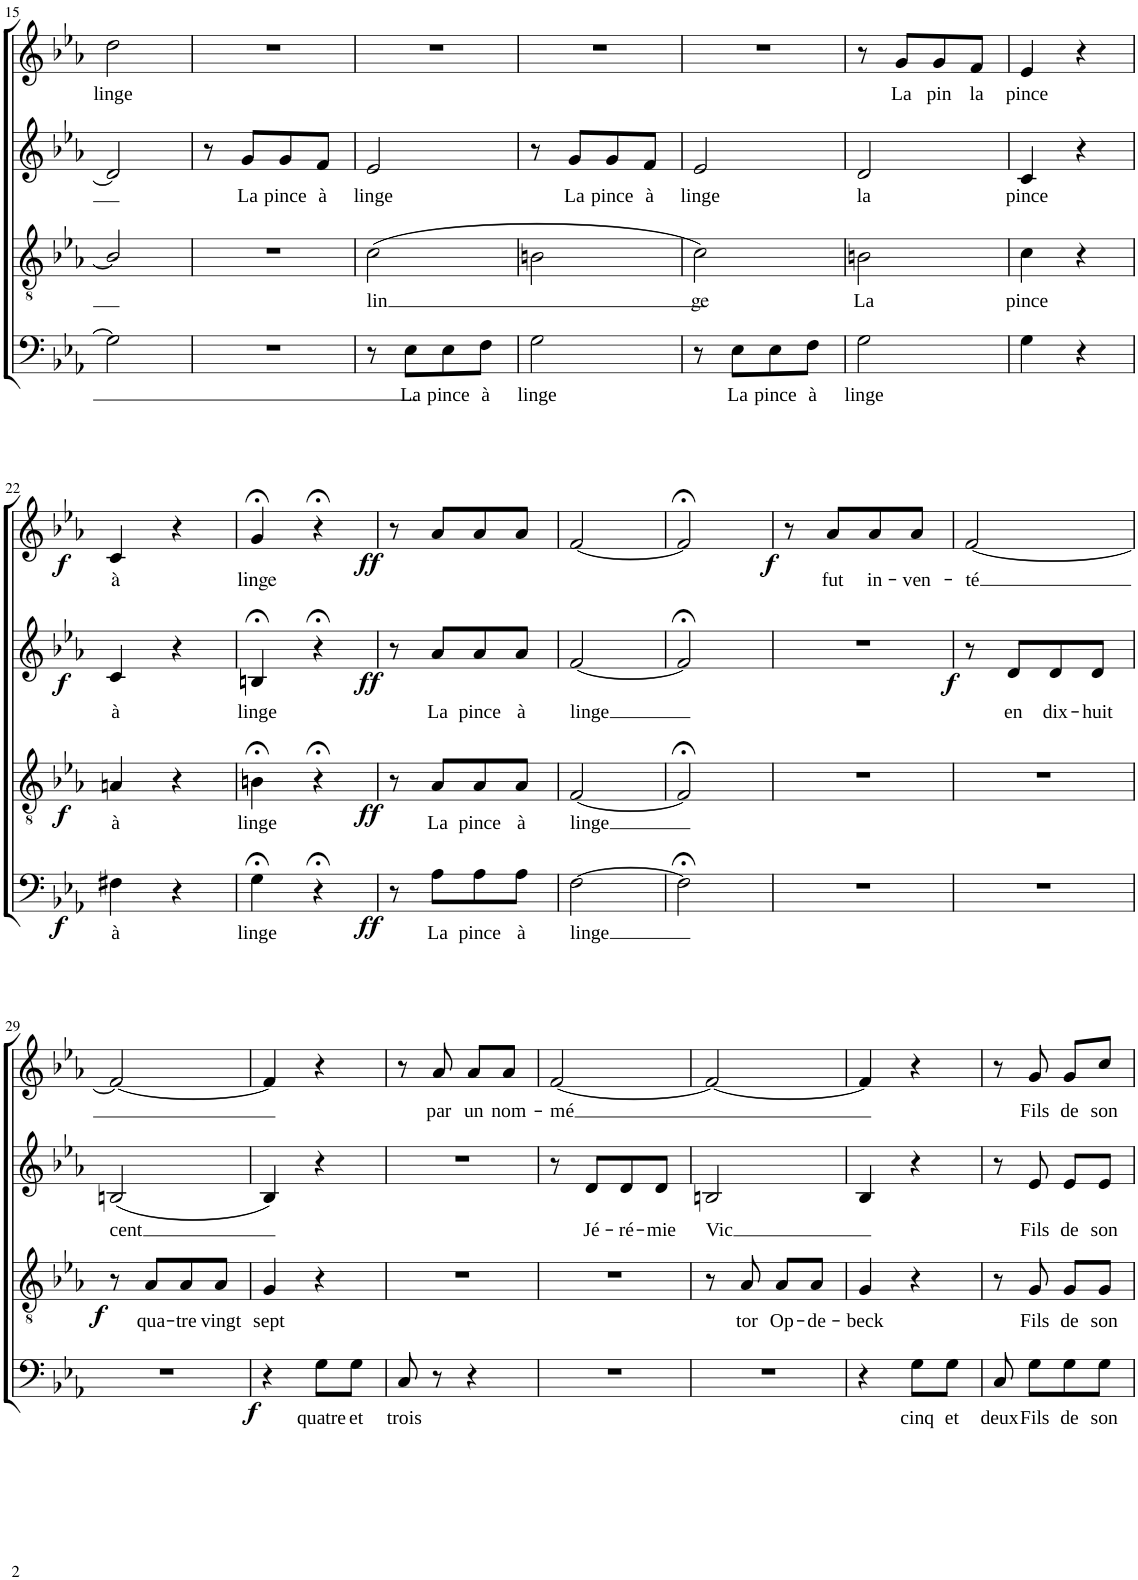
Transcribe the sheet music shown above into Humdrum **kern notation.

**kern	**text	**dynam	**kern	**text	**dynam	**kern	**text	**dynam	**kern	**text	**dynam
*part4	*part4	*part4	*part3	*part3	*part3	*part2	*part2	*part2	*part1	*part1	*part1
*staff4	*staff4	*staff4	*staff3	*staff3	*staff3	*staff2	*staff2	*staff2	*staff1	*staff1	*staff1
*I"Bass	*	*	*I"Tenor	*	*	*I"Alto	*	*	*I"Soprano	*	*
!!LO:PB:g=z
*clefF4	*	*	*clefGv2	*	*	*clefG2	*	*	*clefG2	*	*
*k[b-e-a-]	*	*	*k[b-e-a-]	*	*	*k[b-e-a-]	*	*	*k[b-e-a-]	*	*
*M2/4	*	*	*M2/4	*	*	*M2/4	*	*	*M2/4	*	*
=15	=15	=15	=15	=15	=15	=15	=15	=15	=15	=15	=15
!	!	!	!	!	!	!	!	!	!	!LO:LY:b	!
2G\]	.	.	2B/]	.	.	2d/]	.	.	2dd\	linge	.
=16	=16	=16	=16	=16	=16	=16	=16	=16	=16	=16	=16
2r	.	.	2r	.	.	8r	.	.	2r	.	.
!	!	!	!	!	!	!	!LO:LY:b	!	!	!	!
.	.	.	.	.	.	8g/L	La	.	.	.	.
!	!	!	!	!	!	!	!LO:LY:b	!	!	!	!
.	.	.	.	.	.	8g/	pince	.	.	.	.
!	!	!	!	!	!	!	!LO:LY:b	!	!	!	!
.	.	.	.	.	.	8f/J	à	.	.	.	.
=17	=17	=17	=17	=17	=17	=17	=17	=17	=17	=17	=17
!	!	!	!	!LO:LY:b	!	!	!LO:LY:b	!	!	!	!
8r	.	.	(2c\	lin	.	2e-/	linge	.	2r	.	.
!	!LO:LY:b	!	!	!	!	!	!	!	!	!	!
8E-\L	La	.	.	.	.	.	.	.	.	.	.
!	!LO:LY:b	!	!	!	!	!	!	!	!	!	!
8E-\	pince	.	.	.	.	.	.	.	.	.	.
!	!LO:LY:b	!	!	!	!	!	!	!	!	!	!
8F\J	à	.	.	.	.	.	.	.	.	.	.
=18	=18	=18	=18	=18	=18	=18	=18	=18	=18	=18	=18
!	!LO:LY:b	!	!	!	!	!	!	!	!	!	!
2G\	linge	.	2Bn\	.	.	8r	.	.	2r	.	.
!	!	!	!	!	!	!	!LO:LY:b	!	!	!	!
.	.	.	.	.	.	8g/L	La	.	.	.	.
!	!	!	!	!	!	!	!LO:LY:b	!	!	!	!
.	.	.	.	.	.	8g/	pince	.	.	.	.
!	!	!	!	!	!	!	!LO:LY:b	!	!	!	!
.	.	.	.	.	.	8f/J	à	.	.	.	.
=19	=19	=19	=19	=19	=19	=19	=19	=19	=19	=19	=19
!	!	!	!	!LO:LY:b	!	!	!LO:LY:b	!	!	!	!
8r	.	.	2c\)	ge	.	2e-/	linge	.	2r	.	.
!	!LO:LY:b	!	!	!	!	!	!	!	!	!	!
8E-\L	La	.	.	.	.	.	.	.	.	.	.
!	!LO:LY:b	!	!	!	!	!	!	!	!	!	!
8E-\	pince	.	.	.	.	.	.	.	.	.	.
!	!LO:LY:b	!	!	!	!	!	!	!	!	!	!
8F\J	à	.	.	.	.	.	.	.	.	.	.
=20	=20	=20	=20	=20	=20	=20	=20	=20	=20	=20	=20
!	!LO:LY:b	!	!	!LO:LY:b	!	!	!LO:LY:b	!	!	!	!
2G\	linge	.	2Bn\	La	.	2d/	la	.	8r	.	.
!	!	!	!	!	!	!	!	!	!	!LO:LY:b	!
.	.	.	.	.	.	.	.	.	8g/L	La	.
!	!	!	!	!	!	!	!	!	!	!LO:LY:b	!
.	.	.	.	.	.	.	.	.	8g/	pin	.
!	!	!	!	!	!	!	!	!	!	!LO:LY:b	!
.	.	.	.	.	.	.	.	.	8f/J	la	.
=21	=21	=21	=21	=21	=21	=21	=21	=21	=21	=21	=21
!	!	!	!	!LO:LY:b	!	!	!LO:LY:b	!	!	!LO:LY:b	!
4G\	.	.	4c\	pince	.	4c/	pince	.	4e-/	pince	.
4r	.	.	4r	.	.	4r	.	.	4r	.	.
!!LO:LB:g=z
=22	=22	=22	=22	=22	=22	=22	=22	=22	=22	=22	=22
!	!LO:LY:b	!LO:DY:b	!	!LO:LY:b	!LO:DY:b	!	!LO:LY:b	!LO:DY:b	!	!LO:LY:b	!LO:DY:b
4F#X\	à	f	4An/	à	f	4c/	à	f	4c/	à	f
4r	.	.	4r	.	.	4r	.	.	4r	.	.
=23	=23	=23	=23	=23	=23	=23	=23	=23	=23	=23	=23
!	!LO:LY:b	!	!	!LO:LY:b	!	!	!LO:LY:b	!	!	!LO:LY:b	!
4G;<\	linge	.	4Bn;<\	linge	.	4Bn;</	linge	.	4g;</	linge	.
4r;<	.	.	4r;<	.	.	4r;<	.	.	4r;<	.	.
=24	=24	=24	=24	=24	=24	=24	=24	=24	=24	=24	=24
!	!	!LO:DY:b	!	!	!LO:DY:b	!	!	!LO:DY:b	!	!	!LO:DY:b
8r	.	ff	8r	.	ff	8r	.	ff	8r	.	ff
!	!LO:LY:b	!	!	!LO:LY:b	!	!	!LO:LY:b	!	!	!	!
8A-\L	La	.	8A-/L	La	.	8a-/L	La	.	8a-/L	.	.
!	!LO:LY:b	!	!	!LO:LY:b	!	!	!LO:LY:b	!	!	!	!
8A-\	pince	.	8A-/	pince	.	8a-/	pince	.	8a-/	.	.
!	!LO:LY:b	!	!	!LO:LY:b	!	!	!LO:LY:b	!	!	!	!
8A-\J	à	.	8A-/J	à	.	8a-/J	à	.	8a-/J	.	.
=25	=25	=25	=25	=25	=25	=25	=25	=25	=25	=25	=25
!	!LO:LY:b	!	!	!LO:LY:b	!	!	!LO:LY:b	!	!	!	!
[2F\	linge	.	[2F/	linge	.	[2f/	linge	.	[2f/	.	.
=26	=26	=26	=26	=26	=26	=26	=26	=26	=26	=26	=26
2F;<\]	.	.	2F;</]	.	.	2f;</]	.	.	2f;</]	.	.
=27	=27	=27	=27	=27	=27	=27	=27	=27	=27	=27	=27
!	!	!	!	!	!	!	!	!	!	!	!LO:DY:b
2r	.	.	2r	.	.	2r	.	.	8r	.	f
!	!	!	!	!	!	!	!	!	!	!LO:LY:b	!
.	.	.	.	.	.	.	.	.	8a-/L	fut	.
!	!	!	!	!	!	!	!	!	!	!LO:LY:b	!
.	.	.	.	.	.	.	.	.	8a-/	in-	.
!	!	!	!	!	!	!	!	!	!	!LO:LY:b	!
.	.	.	.	.	.	.	.	.	8a-/J	-ven-	.
=28	=28	=28	=28	=28	=28	=28	=28	=28	=28	=28	=28
!	!	!	!	!	!	!	!	!LO:DY:b	!	!LO:LY:b	!
2r	.	.	2r	.	.	8r	.	f	[2f/	-té	.
!	!	!	!	!	!	!	!LO:LY:b	!	!	!	!
.	.	.	.	.	.	8d/L	en	.	.	.	.
!	!	!	!	!	!	!	!LO:LY:b	!	!	!	!
.	.	.	.	.	.	8d/	dix-	.	.	.	.
!	!	!	!	!	!	!	!LO:LY:b	!	!	!	!
.	.	.	.	.	.	8d/J	-huit	.	.	.	.
!!LO:LB:g=z
=29	=29	=29	=29	=29	=29	=29	=29	=29	=29	=29	=29
!	!	!	!	!	!LO:DY:b	!	!LO:LY:b	!	!	!	!
2r	.	.	8r	.	f	(2Bn/	cent	.	2f/_	.	.
!	!	!	!	!LO:LY:b	!	!	!	!	!	!	!
.	.	.	8A-/L	qua-	.	.	.	.	.	.	.
!	!	!	!	!LO:LY:b	!	!	!	!	!	!	!
.	.	.	8A-/	-tre	.	.	.	.	.	.	.
!	!	!	!	!LO:LY:b	!	!	!	!	!	!	!
.	.	.	8A-/J	vingt	.	.	.	.	.	.	.
=30	=30	=30	=30	=30	=30	=30	=30	=30	=30	=30	=30
!	!	!LO:DY:b	!	!LO:LY:b	!	!	!	!	!	!	!
4r	.	f	4G/	sept	.	4B-/)	.	.	4f/]	.	.
!	!LO:LY:b	!	!	!	!	!	!	!	!	!	!
8G\L	quatre	.	4r	.	.	4r	.	.	4r	.	.
!	!LO:LY:b	!	!	!	!	!	!	!	!	!	!
8G\J	et	.	.	.	.	.	.	.	.	.	.
=31	=31	=31	=31	=31	=31	=31	=31	=31	=31	=31	=31
!	!LO:LY:b	!	!	!	!	!	!	!	!	!	!
8C/	trois	.	2r	.	.	2r	.	.	8r	.	.
!	!	!	!	!	!	!	!	!	!	!LO:LY:b	!
8r	.	.	.	.	.	.	.	.	8a-/	par	.
!	!	!	!	!	!	!	!	!	!	!LO:LY:b	!
4r	.	.	.	.	.	.	.	.	8a-/L	un	.
!	!	!	!	!	!	!	!	!	!	!LO:LY:b	!
.	.	.	.	.	.	.	.	.	8a-/J	nom-	.
=32	=32	=32	=32	=32	=32	=32	=32	=32	=32	=32	=32
!	!	!	!	!	!	!	!	!	!	!LO:LY:b	!
2r	.	.	2r	.	.	8r	.	.	[2f/	-mé	.
!	!	!	!	!	!	!	!LO:LY:b	!	!	!	!
.	.	.	.	.	.	8d/L	Jé-	.	.	.	.
!	!	!	!	!	!	!	!LO:LY:b	!	!	!	!
.	.	.	.	.	.	8d/	-ré-	.	.	.	.
!	!	!	!	!	!	!	!LO:LY:b	!	!	!	!
.	.	.	.	.	.	8d/J	-mie	.	.	.	.
=33	=33	=33	=33	=33	=33	=33	=33	=33	=33	=33	=33
!	!	!	!	!	!	!	!LO:LY:b	!	!	!	!
2r	.	.	8r	.	.	2Bn/	Vic	.	2f/_	.	.
!	!	!	!	!LO:LY:b	!	!	!	!	!	!	!
.	.	.	8A-/	tor	.	.	.	.	.	.	.
!	!	!	!	!LO:LY:b	!	!	!	!	!	!	!
.	.	.	8A-/L	Op-	.	.	.	.	.	.	.
!	!	!	!	!LO:LY:b	!	!	!	!	!	!	!
.	.	.	8A-/J	-de-	.	.	.	.	.	.	.
=34	=34	=34	=34	=34	=34	=34	=34	=34	=34	=34	=34
!	!	!	!	!LO:LY:b	!	!	!	!	!	!	!
4r	.	.	4G/	-beck	.	4B-/	.	.	4f/]	.	.
!	!LO:LY:b	!	!	!	!	!	!	!	!	!	!
8G\L	cinq	.	4r	.	.	4r	.	.	4r	.	.
!	!LO:LY:b	!	!	!	!	!	!	!	!	!	!
8G\J	et	.	.	.	.	.	.	.	.	.	.
=35	=35	=35	=35	=35	=35	=35	=35	=35	=35	=35	=35
!	!LO:LY:b	!	!	!	!	!	!	!	!	!	!
8C/	deux	.	8r	.	.	8r	.	.	8r	.	.
!	!LO:LY:b	!	!	!LO:LY:b	!	!	!LO:LY:b	!	!	!LO:LY:b	!
8G\L	Fils	.	8G/	Fils	.	8e-/	Fils	.	8g/	Fils	.
!	!LO:LY:b	!	!	!LO:LY:b	!	!	!LO:LY:b	!	!	!LO:LY:b	!
8G\	de	.	8G/L	de	.	8e-/L	de	.	8g/L	de	.
!	!LO:LY:b	!	!	!LO:LY:b	!	!	!LO:LY:b	!	!	!LO:LY:b	!
8G\J	son	.	8G/J	son	.	8e-/J	son	.	8cc/J	son	.
=	=	=	=	=	=	=	=	=	=	=	=
*-	*-	*-	*-	*-	*-	*-	*-	*-	*-	*-	*-
